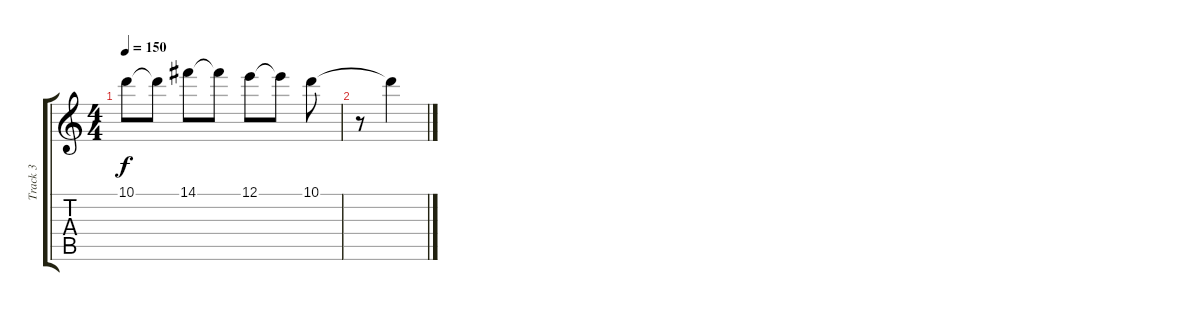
\track ("Track 3" "Track 3") {instrument overdrivenguitar}
\staff {score tabs}
\tuning (E4 B3 G3 D3 A2 E2) {hide}
\ts (4 4)
\tempo 150
\clef g2
\ks c
10.1.8{dy f} 10.1{t}.8 14.1.8 14.1{t}.8 12.1.8 12.1{t}.8 10.1.8 |
r.8 10.1{t}.4
